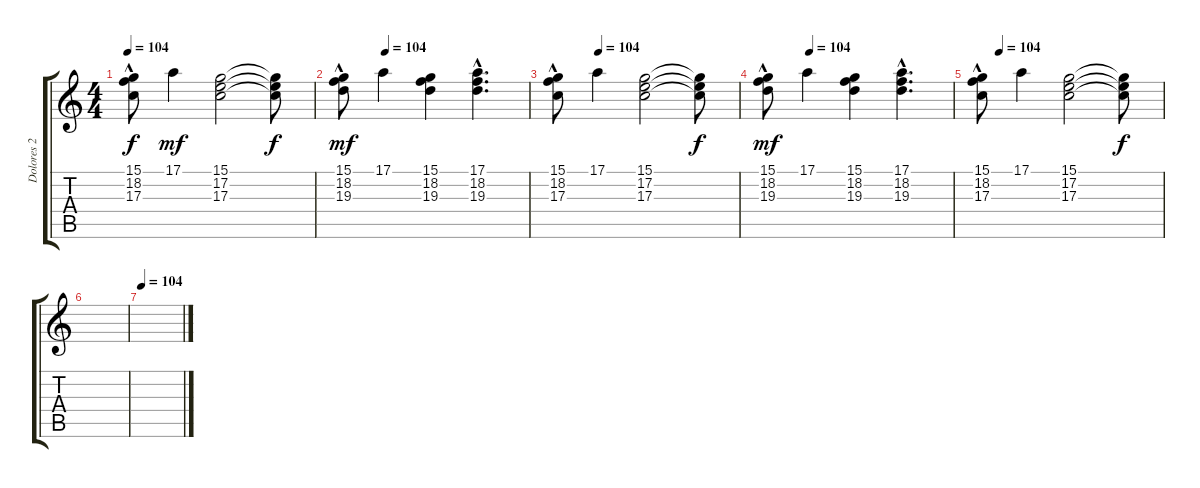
\track ("Dolores 2" "Dolores 2") {instrument pad3polysynth}
\staff {score tabs}
\tuning (E4 B3 G3 D3 A2 E2) {hide}
\ts (4 4)
\tempo 104
\clef g2
\ks c
(15.1{t} 18.2{hac t} 17.3{hac t}).8{dy f} 17.1.4{dy mf} (15.1 17.2 17.3).2 (15.1{t} 17.2{t} 17.3{t}).8{dy f} |
\tempo (104 0.25)
(15.1 18.2{hac} 19.3{hac}).8{dy mf} 17.1.4 (15.1 18.2 19.3).4 (17.1{hac} 18.2{hac} 19.3{hac}).4{d} |
\tempo (104 0.25)
(15.1 18.2{hac} 17.3{hac}).8 17.1.4 (15.1 17.2 17.3).2 (15.1{t} 17.2{t} 17.3{t}).8{dy f} |
\tempo (104 0.25)
(15.1 18.2{hac} 19.3{hac}).8{dy mf} 17.1.4 (15.1 18.2 19.3).4 (17.1{hac} 18.2{hac} 19.3{hac}).4{d} |
\tempo (104 0.125)
(15.1 18.2{hac} 17.3{hac}).8 17.1.4 (15.1 17.2 17.3).2 (15.1{t} 17.2{t} 17.3{t}).8{dy f} |
|
\tempo 104
